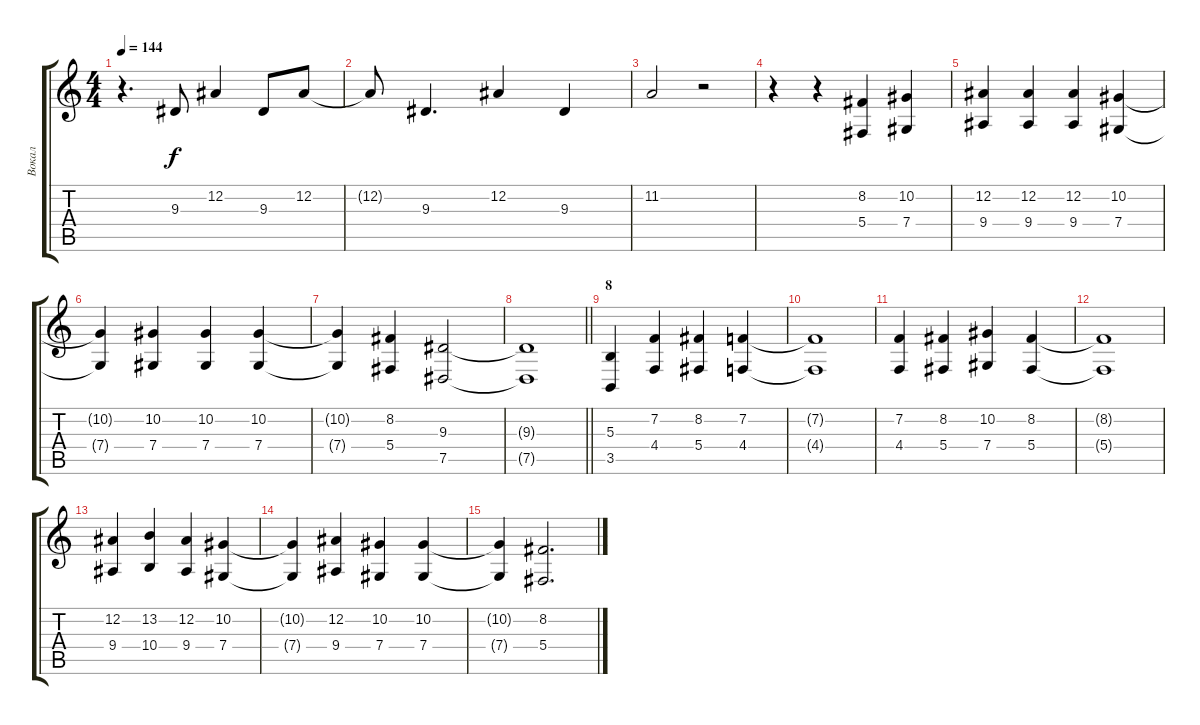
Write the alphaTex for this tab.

\track ("Вокал" "Вокал") {instrument choiraahs}
\staff {score tabs}
\tuning (Eb4 Bb3 Gb3 Db3 Ab2 Eb2) {hide}
\ts (4 4)
\tempo 144
\clef g2
\ks c
r.4{d dy f} 9.3.8 12.2.4 9.3.8 12.2.8 |
12.2{t}.8 9.3.4{d} 12.2.4 9.3.4 |
11.2.2 r.2 |
r.4 r.4 (8.2 5.4).4 (10.2 7.4).4 |
(12.2 9.4).4 (12.2 9.4).4 (12.2 9.4).4 (10.2 7.4).4 |
(10.2{t} 7.4{t}).4 (10.2 7.4).4 (10.2 7.4).4 (10.2 7.4).4 |
(10.2{t} 7.4{t}).4 (8.2 5.4).4 (9.3 7.5).2 |
\barLineRight lightlight
(9.3{t} 7.5{t}).1 |
\section ("" "8")
(5.3 3.5).4 (7.2 4.4).4 (8.2 5.4).4 (7.2 4.4).4 |
(7.2{t} 4.4{t}).1 |
(7.2 4.4).4 (8.2 5.4).4 (10.2 7.4).4 (8.2 5.4).4 |
(8.2{t} 5.4{t}).1 |
(12.2 9.4).4 (13.2 10.4).4 (12.2 9.4).4 (10.2 7.4).4 |
(10.2{t} 7.4{t}).4 (12.2 9.4).4 (10.2 7.4).4 (10.2 7.4).4 |
(10.2{t} 7.4{t}).4 (8.2 5.4).2{d}
